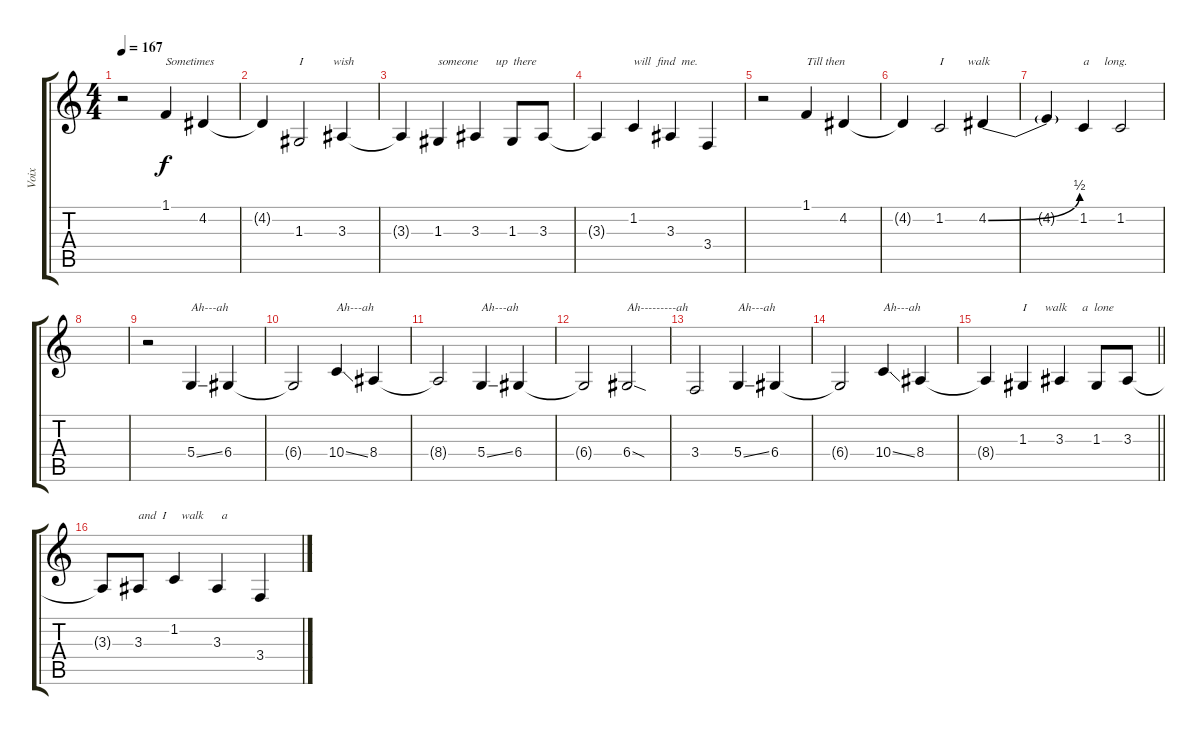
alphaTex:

\track ("Voix" "Voix") {instrument flute}
\staff {score tabs}
\tuning (E4 B3 G3 D3 A2 E2) {hide}
\ts (4 4)
\tempo 167
\clef g2
\ks c
r.2{dy f} 1.1.4{txt "Sometimes"} 4.2.4 |
4.2{t}.4 1.3.2{txt "I          wish"} 3.3.4 |
3.3{t}.4 1.3.4{txt "someone      up  there"} 3.3.4 1.3.8 3.3.8 |
3.3{t}.4 1.2.4{txt "will  find  me."} 3.3.4 3.4.4 |
r.2 1.1.4{txt "Till then"} 4.2.4 |
4.2{t}.4 1.2.2{txt "I        walk"} 4.2{be (bend 0 0 60 2)}.4 |
4.2{t}.4 1.2.4{txt "a     long."} 1.2.2 |
|
r.2 5.4{ss}.4{txt "Ah---ah"} 6.4.4 |
6.4{t}.2 10.4{ss}.4{txt "Ah---ah"} 8.4.4 |
8.4{t}.2 5.4{ss}.4{txt "Ah---ah"} 6.4.4 |
6.4{t}.2 6.4{sod}.2{txt "Ah---------ah"} |
3.4.2 5.4{ss}.4{txt "Ah---ah"} 6.4.4 |
6.4{t}.2 10.4{ss}.4{txt "Ah---ah"} 8.4.4 |
\barLineRight lightlight
8.4{t}.4 1.3.4{txt "I      walk     a  lone"} 3.3.4 1.3.8 3.3.8 |
3.3{t}.8 3.3.8{txt "and  I     walk      a"} 1.2.4 3.3.4 3.4.4
